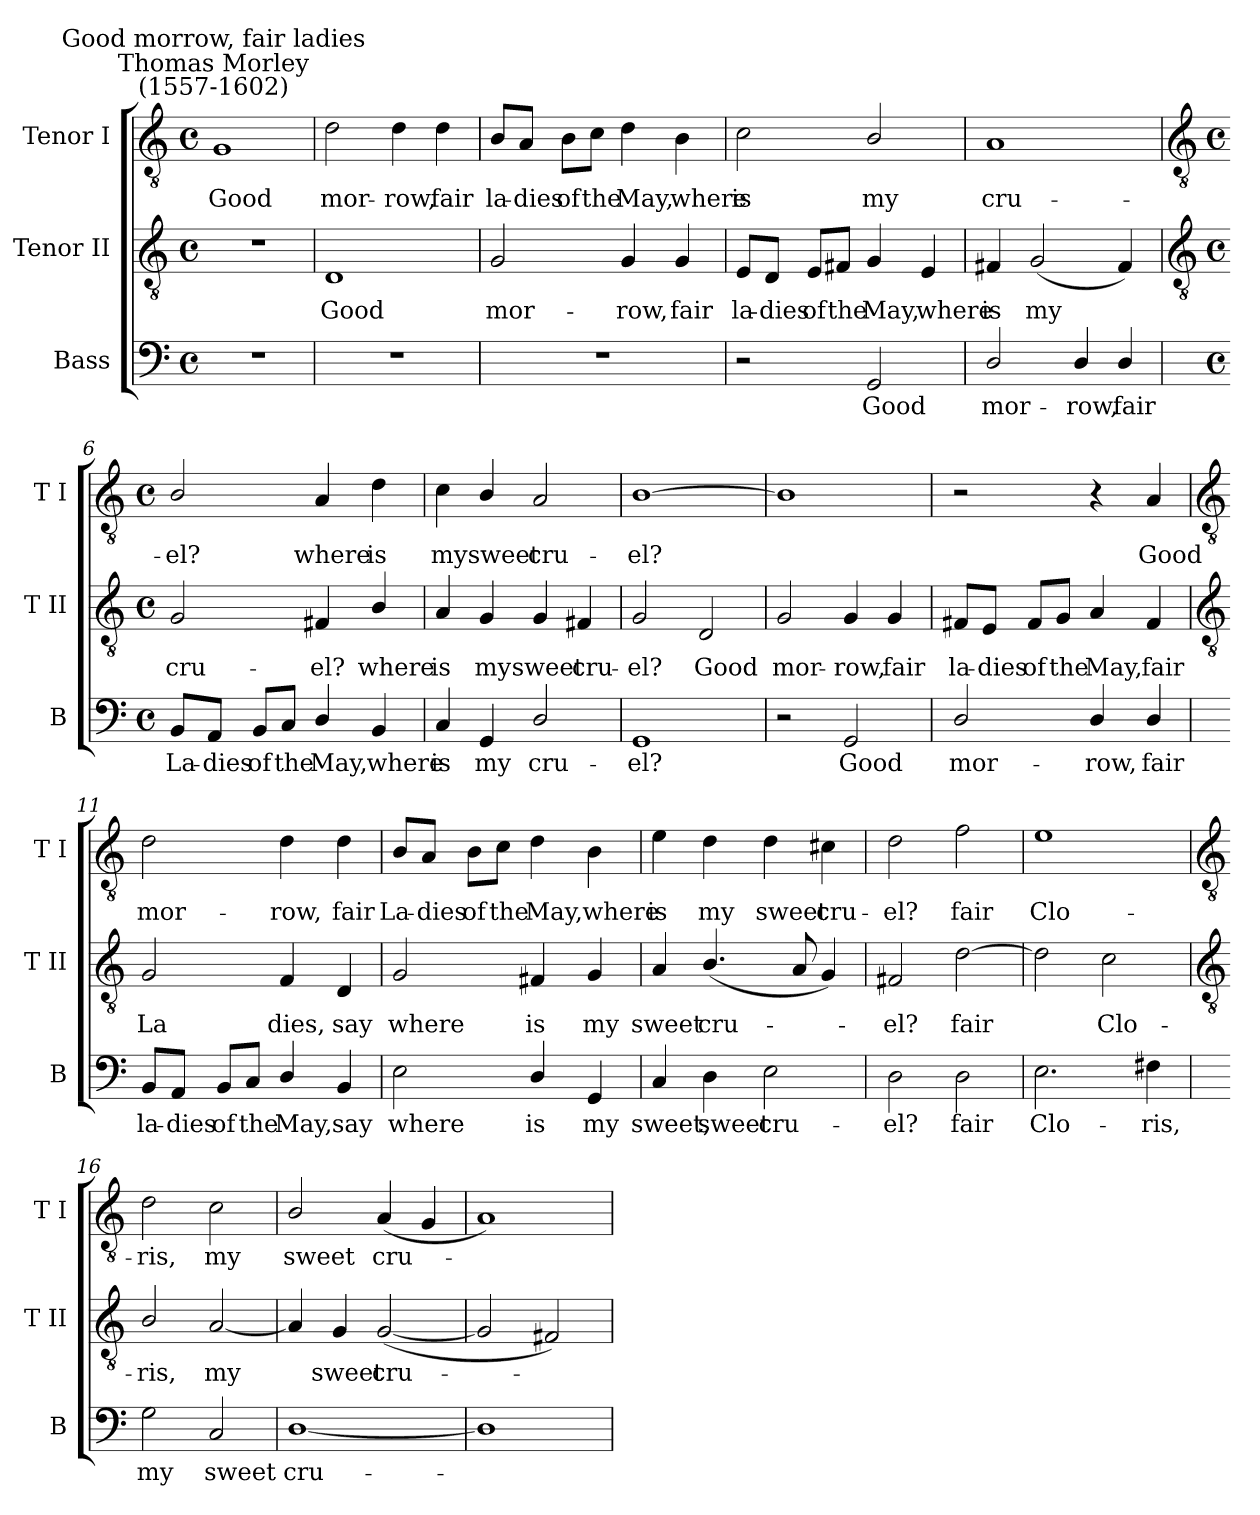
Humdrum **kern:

**kern	**text	**kern	**text	**kern	**text
*part3	*part3	*part2	*part2	*part1	*part1
*staff3	*staff3	*staff2	*staff2	*staff1	*staff1
*I"Bass	*	*I"Tenor II	*	*I"Tenor I	*
*I'B	*	*I'T II	*	*I'T I	*
*clefF4	*	*clefGv2	*	*clefGv2	*
*k[]	*	*k[]	*	*k[]	*
*C:	*	*C:	*	*C:	*
*M4/4	*	*M4/4	*	*M4/4	*
*met(c)	*	*met(c)	*	*met(c)	*
=1	=1	=1	=1	=1	=1
!	!	!	!	!LO:TX:a:cj:t=Thomas Morley\n(1557-1602)	!
!	!	!	!	!LO:TX:a:cj:t=Good morrow, fair ladies	!
!	!	!	!	!	!LO:LY:b
1r	.	1r	.	1G	Good
=2	=2	=2	=2	=2	=2
!	!	!	!LO:LY:b	!	!LO:LY:b
1r	.	1D	Good	2d	mor-
!	!	!	!	!	!LO:LY:b
.	.	.	.	4d	-row,
!	!	!	!	!	!LO:LY:b
.	.	.	.	4d	fair
=3	=3	=3	=3	=3	=3
!	!	!	!LO:LY:b	!	!LO:LY:b
1r	.	2G	mor-	8B/L	la-
!	!	!	!	!	!LO:LY:b
.	.	.	.	8A/J	-dies
!	!	!	!	!	!LO:LY:b
.	.	.	.	8B\L	of
!	!	!	!	!	!LO:LY:b
.	.	.	.	8c\J	the
!	!	!	!LO:LY:b	!	!LO:LY:b
.	.	4G	-row,	4d	May,
!	!	!	!LO:LY:b	!	!LO:LY:b
.	.	4G	fair	4B	where
=4	=4	=4	=4	=4	=4
!	!	!	!LO:LY:b	!	!LO:LY:b
2r	.	8E/L	la-	2c	is
!	!	!	!LO:LY:b	!	!
.	.	8D/J	-dies	.	.
!	!	!	!LO:LY:b	!	!
.	.	8E/L	of	.	.
!	!	!	!LO:LY:b	!	!
.	.	8F#X/J	the	.	.
!	!LO:LY:b	!	!LO:LY:b	!	!LO:LY:b
2GG	Good	4G	May,	2B/	my
!	!	!	!LO:LY:b	!	!
.	.	4E	where	.	.
=5	=5	=5	=5	=5	=5
!	!LO:LY:b	!	!LO:LY:b	!	!LO:LY:b
2D/	mor-	4F#X	is	1A	cru-
!	!	!	!LO:LY:b	!	!
.	.	(<2G	my	.	.
!	!LO:LY:b	!	!	!	!
4D/	-row,	.	.	.	.
!	!LO:LY:b	!	!	!	!
4D/	fair	4F#)	.	.	.
!!LO:LB:g=z
=6	=6	=6	=6	=6	=6
*	*	*clefGv2	*	*clefGv2	*
*M4/4	*	*M4/4	*	*M4/4	*
*met(c)	*	*met(c)	*	*met(c)	*
!	!LO:LY:b	!	!LO:LY:b	!	!LO:LY:b
8BB/L	La-	2G	cru-	2B/	-el?
!	!LO:LY:b	!	!	!	!
8AA/J	-dies	.	.	.	.
!	!LO:LY:b	!	!	!	!
8BB/L	of	.	.	.	.
!	!LO:LY:b	!	!	!	!
8C/J	the	.	.	.	.
!	!LO:LY:b	!	!LO:LY:b	!	!LO:LY:b
4D/	May,	4F#X	-el?	4A	where
!	!LO:LY:b	!	!LO:LY:b	!	!LO:LY:b
4BB	where	4B/	where	4d	is
=7	=7	=7	=7	=7	=7
!	!LO:LY:b	!	!LO:LY:b	!	!LO:LY:b
4C	is	4A	is	4c	my
!	!LO:LY:b	!	!LO:LY:b	!	!LO:LY:b
4GG	my	4G	my	4B/	sweet
!	!LO:LY:b	!	!LO:LY:b	!	!LO:LY:b
2D/	cru-	4G	sweet	2A	cru-
!	!	!	!LO:LY:b	!	!
.	.	4F#X	cru-	.	.
=8	=8	=8	=8	=8	=8
!	!LO:LY:b	!	!LO:LY:b	!	!LO:LY:b
1GG	-el?	2G	-el?	[1B	-el?
!	!	!	!LO:LY:b	!	!
.	.	2D	Good	.	.
=9	=9	=9	=9	=9	=9
!	!	!	!LO:LY:b	!	!
2r	.	2G	mor-	1B]	.
!	!LO:LY:b	!	!LO:LY:b	!	!
2GG	Good	4G	-row,	.	.
!	!	!	!LO:LY:b	!	!
.	.	4G	fair	.	.
=10	=10	=10	=10	=10	=10
!	!LO:LY:b	!	!LO:LY:b	!	!
2D/	mor-	8F#X/L	la-	2r	.
!	!	!	!LO:LY:b	!	!
.	.	8E/J	-dies	.	.
!	!	!	!LO:LY:b	!	!
.	.	8F#/L	of	.	.
!	!	!	!LO:LY:b	!	!
.	.	8G/J	the	.	.
!	!LO:LY:b	!	!LO:LY:b	!	!
4D/	-row,	4A	May,	4r	.
!	!LO:LY:b	!	!LO:LY:b	!	!LO:LY:b
4D/	fair	4F#	fair	4A	Good
!!LO:LB:g=z
=11	=11	=11	=11	=11	=11
*	*	*clefGv2	*	*clefGv2	*
!	!LO:LY:b	!	!LO:LY:b	!	!LO:LY:b
8BB/L	la-	2G	La	2d	mor-
!	!LO:LY:b	!	!	!	!
8AA/J	-dies	.	.	.	.
!	!LO:LY:b	!	!	!	!
8BB/L	of	.	.	.	.
!	!LO:LY:b	!	!	!	!
8C/J	the	.	.	.	.
!	!LO:LY:b	!	!LO:LY:b	!	!LO:LY:b
4D/	May,	4F	dies,	4d	-row,
!	!LO:LY:b	!	!LO:LY:b	!	!LO:LY:b
4BB	say	4D	say	4d	fair
=12	=12	=12	=12	=12	=12
!	!LO:LY:b	!	!LO:LY:b	!	!LO:LY:b
2E	where	2G	where	8B/L	La-
!	!	!	!	!	!LO:LY:b
.	.	.	.	8A/J	-dies
!	!	!	!	!	!LO:LY:b
.	.	.	.	8B\L	of
!	!	!	!	!	!LO:LY:b
.	.	.	.	8c\J	the
!	!LO:LY:b	!	!LO:LY:b	!	!LO:LY:b
4D/	is	4F#X	is	4d	May,
!	!LO:LY:b	!	!LO:LY:b	!	!LO:LY:b
4GG	my	4G	my	4B	where
=13	=13	=13	=13	=13	=13
!	!LO:LY:b	!	!LO:LY:b	!	!LO:LY:b
4C	sweet,	4A	sweet	4e	is
!	!LO:LY:b	!	!LO:LY:b	!	!LO:LY:b
4D	sweet	(<4.B/	cru-	4d	my
!	!LO:LY:b	!	!	!	!LO:LY:b
2E	cru-	.	.	4d	sweet
.	.	8A	.	.	.
!	!	!	!	!	!LO:LY:b
.	.	4G)	.	4c#X	cru-
=14	=14	=14	=14	=14	=14
!	!LO:LY:b	!	!LO:LY:b	!	!LO:LY:b
2D	-el?	2F#X	el?	2d	-el?
!	!LO:LY:b	!	!LO:LY:b	!	!LO:LY:b
2D	fair	[2d	fair	2f	fair
=15	=15	=15	=15	=15	=15
!	!LO:LY:b	!	!	!	!LO:LY:b
2.E	Clo-	2d]	.	1e	Clo-
!	!	!	!LO:LY:b	!	!
.	.	2c	Clo-	.	.
!	!LO:LY:b	!	!	!	!
4F#X	-ris,	.	.	.	.
!!LO:LB:g=z
=16	=16	=16	=16	=16	=16
*	*	*clefGv2	*	*clefGv2	*
!	!LO:LY:b	!	!LO:LY:b	!	!LO:LY:b
2G	my	2B/	-ris,	2d	-ris,
!	!LO:LY:b	!	!LO:LY:b	!	!LO:LY:b
2C	sweet	[2A	my	2c	my
=17	=17	=17	=17	=17	=17
!	!LO:LY:b	!	!	!	!LO:LY:b
[1D/	cru-	4A]	.	2B/	sweet
!	!	!	!LO:LY:b	!	!
.	.	4G	sweet	.	.
!	!	!	!LO:LY:b	!	!LO:LY:b
.	.	(<[2G	cru-	(<4A	cru-
.	.	.	.	4G	.
=18	=18	=18	=18	=18	=18
1D/]	.	2G]	.	1A)	.
.	.	2F#X)	.	.	.
=	=	=	=	=	=
*-	*-	*-	*-	*-	*-
